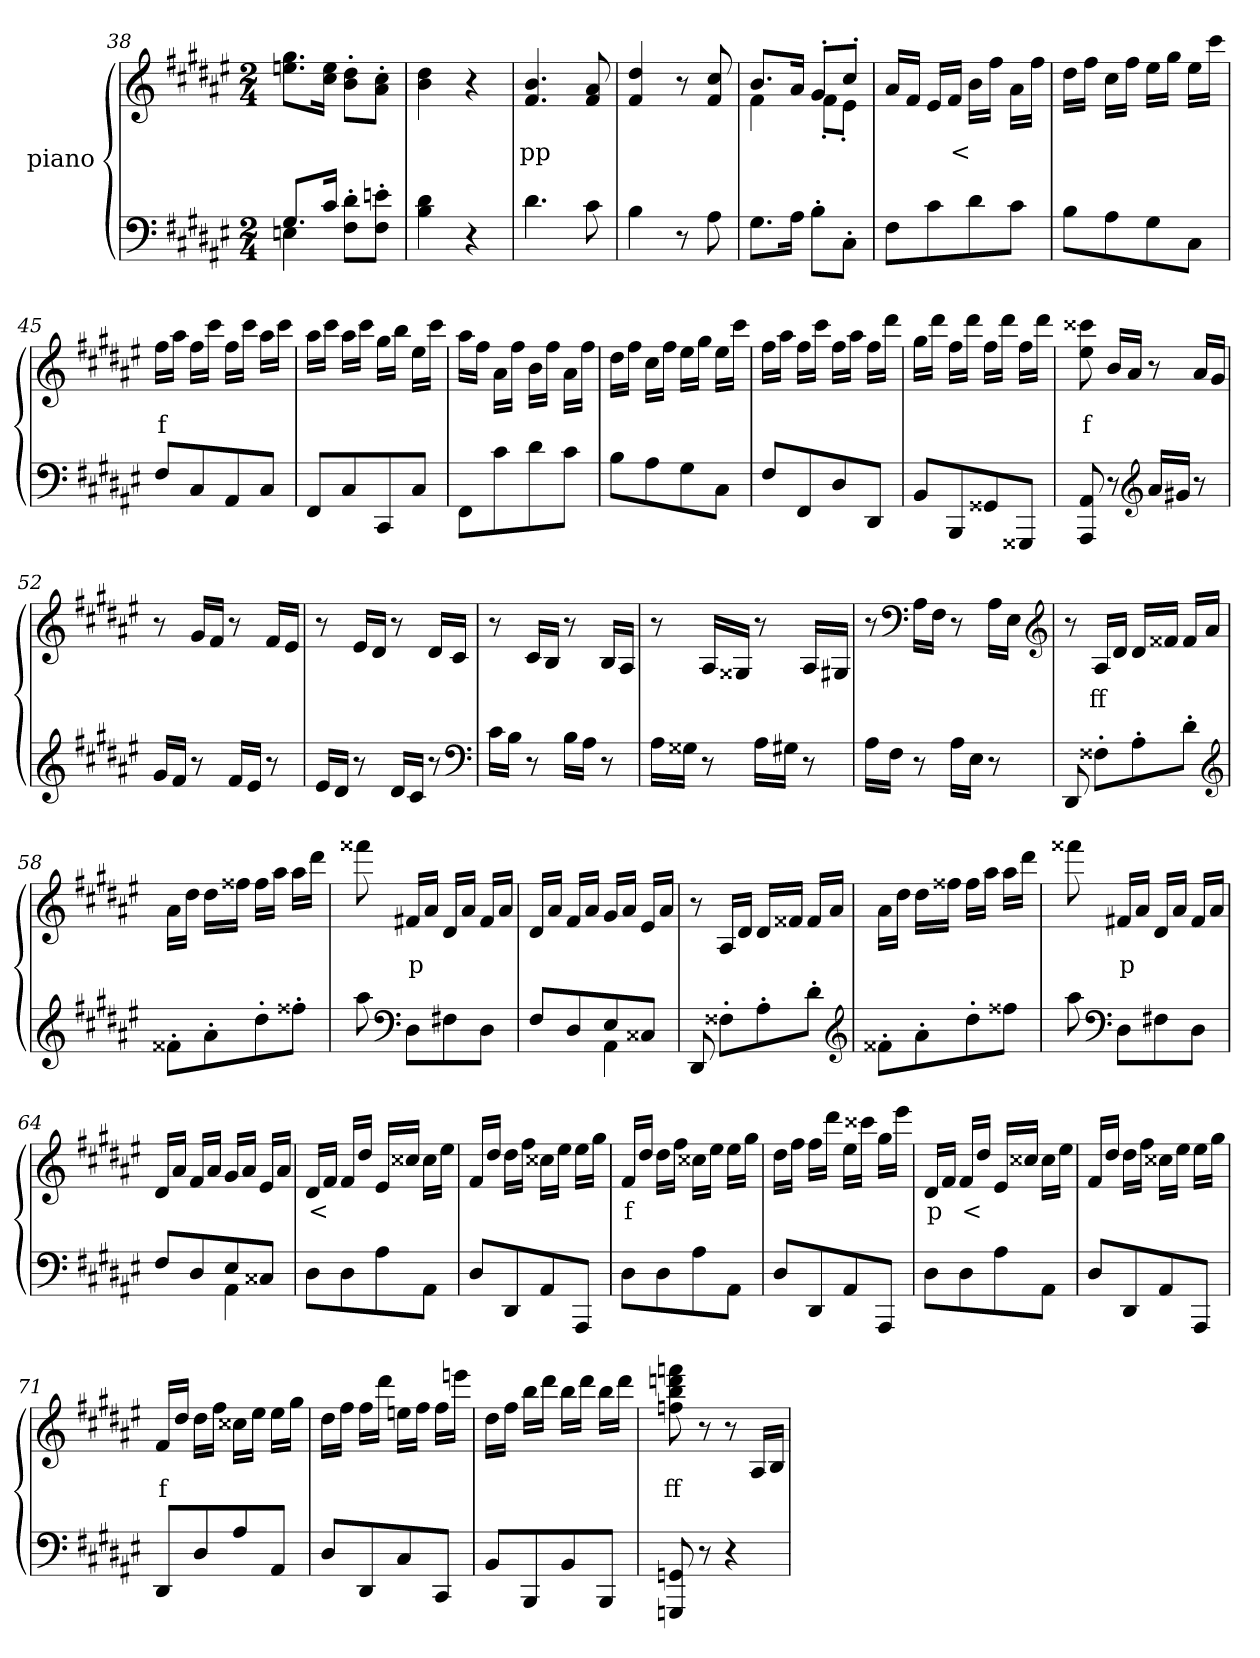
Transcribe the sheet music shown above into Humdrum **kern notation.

**kern	**kern	**text
*part2	*part1	*part1
*staff2	*staff1	*staff1
*	*I"piano	*
*clefF4	*clefG2	*
*k[f#c#g#d#a#e#]	*k[f#c#g#d#a#e#]	*
*F#:	*F#:	*
*M2/4	*M2/4	*
=38	=38	=38
*^	*	*
8.G#L	4En	8.een 8.gg#L	.
16c#Jk	.	16cc# 16eeJk	.
4ryy	8F#'> 8d#'>L	8b'> 8dd#'>L	.
.	8F#'> 8en'>J	8a#'> 8cc#'>J	.
*v	*v	*	*
=39	=39	=39
4B 4d#	4b 4dd#	.
4r	4r	.
=40	=40	=40
4.d#	4.f# 4.b	pp
8c#	8f# 8a#	.
=41	=41	=41
4B	4f# 4dd#	.
8r	8r	.
8A#	8f# 8cc#	.
=42	=42	=42
*	*^	*
8.G#L	8.bL	4f#	.
16A#Jk	16a#Jk	.	.
8B'>L	8g#'>L	8f#'>L	.
8C#'>J	8cc#'>J	8e#'>J	.
*	*v	*v	*
=43	=43	=43
8F#L	16a#LL	.
.	16f#JJ	.
8c#	16e#LL	.
.	16f#JJ	<
8d#	16bLL	.
.	16ff#JJ	.
8c#J	16a#LL	.
.	16ff#JJ	.
=44	=44	=44
8BL	16dd#LL	.
.	16ff#JJ	.
8A#	16cc#LL	.
.	16ff#JJ	.
8G#	16ee#LL	.
.	16gg#JJ	.
8C#J	16ee#LL	.
.	16ccc#JJ	.
=45	=45	=45
8F#L	16ff#LL	f
.	16aa#JJ	.
8C#	16ff#LL	.
.	16ccc#JJ	.
8AA#	16ff#LL	.
.	16ccc#JJ	.
8C#J	16aa#LL	.
.	16ccc#JJ	.
=46	=46	=46
8FF#L	16aa#LL	.
.	16ccc#JJ	.
8C#	16aa#LL	.
.	16ccc#JJ	.
8CC#	16gg#LL	.
.	16bbJJ	.
8C#J	16ee#LL	.
.	16ccc#JJ	.
=47	=47	=47
8FF#L	16aa#LL	.
.	16ff#JJ	.
8c#	16a#LL	.
.	16ff#JJ	.
8d#	16bLL	.
.	16ff#JJ	.
8c#J	16a#LL	.
.	16ff#JJ	.
=48	=48	=48
8BL	16dd#LL	.
.	16ff#JJ	.
8A#	16cc#LL	.
.	16ff#JJ	.
8G#	16ee#LL	.
.	16gg#JJ	.
8C#J	16ee#LL	.
.	16ccc#JJ	.
=49	=49	=49
8F#L	16ff#LL	.
.	16aa#JJ	.
8FF#	16ff#LL	.
.	16ccc#JJ	.
8D#	16ff#LL	.
.	16aa#JJ	.
8DD#J	16ff#LL	.
.	16ddd#JJ	.
=50	=50	=50
8BBL	16gg#LL	.
.	16ddd#JJ	.
8BBB	16ff#LL	.
.	16ddd#JJ	.
8GG##X	16ff#LL	.
.	16ddd#JJ	.
8GGG##J	16ff#LL	.
.	16ddd#JJ	.
=51	=51	=51
8AAA# 8AA#	8ee# 8ccc##X	f
8r	16bLL	.
.	16a#JJ	.
*clefG2	*	*
16a#LL	8r	.
16g#XJJ	.	.
8r	16a#LL	.
.	16g#JJ	.
=52	=52	=52
16g#LL	8r	.
16f#JJ	.	.
8r	16g#LL	.
.	16f#JJ	.
16f#LL	8r	.
16e#JJ	.	.
8r	16f#LL	.
.	16e#JJ	.
=53	=53	=53
16e#LL	8r	.
16d#JJ	.	.
8r	16e#LL	.
.	16d#JJ	.
16d#LL	8r	.
16c#JJ	.	.
8r	16d#LL	.
.	16c#JJ	.
*clefF4	*	*
=54	=54	=54
16c#LL	8r	.
16BJJ	.	.
8r	16c#LL	.
.	16BJJ	.
16BLL	8r	.
16A#JJ	.	.
8r	16BLL	.
.	16A#JJ	.
=55	=55	=55
16A#LL	8r	>
16G##XJJ	.	.
8r	16A#LL	.
.	16G##XJJ	.
16A#LL	8r	.
16G#XJJ	.	.
8r	16A#LL	.
.	16G#XJJ	.
=56	=56	=56
16A#LL	8r	.
16F#JJ	.	.
*	*clefF4	*
8r	16A#LL	.
.	16F#JJ	.
16A#LL	8r	.
16E#JJ	.	.
8r	16A#LL	.
.	16E#JJ	.
*	*clefG2	*
=57	=57	=57
8DD#	8r	.
8F##X'>L	16A#LL	ff
.	16d#JJ	.
8A#'>	16d#LL	.
.	16f##XJJ	.
8d#'>J	16f##LL	.
.	16a#JJ	.
*clefG2	*	*
=58	=58	=58
8f##X'>L	16a#LL	.
.	16dd#JJ	.
8a#'>	16dd#LL	.
.	16ff##XJJ	.
8dd#'>	16ff##LL	.
.	16aa#JJ	.
8ff##'>J	16aa#LL	.
.	16ddd#JJ	.
=59	=59	=59
8aa#	8fff##X	.
*clefF4	*	*
8D#L	16f#XLL	p
.	16a#JJ	.
8F#X	16d#LL	.
.	16a#JJ	.
8D#J	16f#LL	.
.	16a#JJ	.
=60	=60	=60
*^	*	*
8F#L	4ryy	16d#LL	.
.	.	16a#JJ	.
8D#	.	16f#LL	.
.	.	16a#JJ	.
8E#	4AA#	16g#LL	.
.	.	16a#JJ	.
8C##XJ	.	16e#LL	.
.	.	16a#JJ	.
*v	*v	*	*
=61	=61	=61
8DD#	8r	f
8F##X'>L	16A#LL	.
.	16d#JJ	.
8A#'>	16d#LL	.
.	16f##XJJ	.
8d#'>J	16f##LL	.
.	16a#JJ	.
*clefG2	*	*
=62	=62	=62
8f##X'>L	16a#LL	.
.	16dd#JJ	.
8a#'>	16dd#LL	.
.	16ff##XJJ	.
8dd#'>	16ff##LL	.
.	16aa#JJ	.
8ff##J	16aa#LL	.
.	16ddd#JJ	.
=63	=63	=63
8aa#	8fff##X	.
*clefF4	*	*
8D#L	16f#XLL	p
.	16a#JJ	.
8F#X	16d#LL	.
.	16a#JJ	.
8D#J	16f#LL	.
.	16a#JJ	.
=64	=64	=64
*^	*	*
8F#L	4ryy	16d#LL	.
.	.	16a#JJ	.
8D#	.	16f#LL	.
.	.	16a#JJ	.
8E#	4AA#	16g#LL	.
.	.	16a#JJ	.
8C##XJ	.	16e#LL	.
.	.	16a#JJ	.
*v	*v	*	*
=65	=65	=65
8D#L	16d#LL	<
.	16f#JJ	.
8D#	16f#LL	.
.	16dd#JJ	.
8A#	16e#LL	.
.	16cc##XJJ	.
8AA#J	16cc##LL	.
.	16ee#JJ	.
=66	=66	=66
8D#L	16f#LL	.
.	16dd#JJ	.
8DD#	16dd#LL	.
.	16ff#JJ	.
8AA#	16cc##XLL	.
.	16ee#JJ	.
8AAA#J	16ee#LL	.
.	16gg#JJ	.
=67	=67	=67
8D#L	16f#LL	f
.	16dd#JJ	.
8D#	16dd#LL	.
.	16ff#JJ	.
8A#	16cc##XLL	.
.	16ee#JJ	.
8AA#J	16ee#LL	.
.	16gg#JJ	.
=68	=68	=68
8D#L	16dd#LL	.
.	16ff#JJ	.
8DD#	16ff#LL	.
.	16ddd#JJ	.
8AA#	16ee#LL	.
.	16ccc##XJJ	.
8AAA#J	16gg#LL	.
.	16eee#JJ	.
=69	=69	=69
8D#L	16d#LL	p
.	16f#JJ	.
8D#	16f#LL	<
.	16dd#JJ	.
8A#	16e#LL	.
.	16cc##XJJ	.
8AA#J	16cc##LL	.
.	16ee#JJ	.
=70	=70	=70
8D#L	16f#LL	.
.	16dd#JJ	.
8DD#	16dd#LL	.
.	16ff#JJ	.
8AA#	16cc##XLL	.
.	16ee#JJ	.
8AAA#J	16ee#LL	.
.	16gg#JJ	.
=71	=71	=71
8DD#L	16f#LL	f
.	16dd#JJ	.
8D#	16dd#LL	.
.	16ff#JJ	.
8A#	16cc##XLL	.
.	16ee#JJ	.
8AA#J	16ee#LL	.
.	16gg#JJ	.
=72	=72	=72
8D#L	16dd#LL	.
.	16ff#JJ	.
8DD#	16ff#LL	.
.	16ddd#JJ	.
8C#	16eenLL	.
.	16ff#JJ	.
8CC#J	16ff#LL	.
.	16eeenJJ	.
=73	=73	=73
8BBL	16dd#LL	.
.	16ff#JJ	.
8BBB	16bbLL	.
.	16ddd#JJ	.
8BB	16bbLL	.
.	16ddd#JJ	.
8BBBJ	16bbLL	.
.	16ddd#JJ	.
=74	=74	=74
8GGGn 8GGn	8ffn 8bb 8dddn 8fffn	ff
8r	8r	.
4r	8r	.
.	16A#LL	.
.	16BJJ	.
=	=	=
*-	*-	*-
